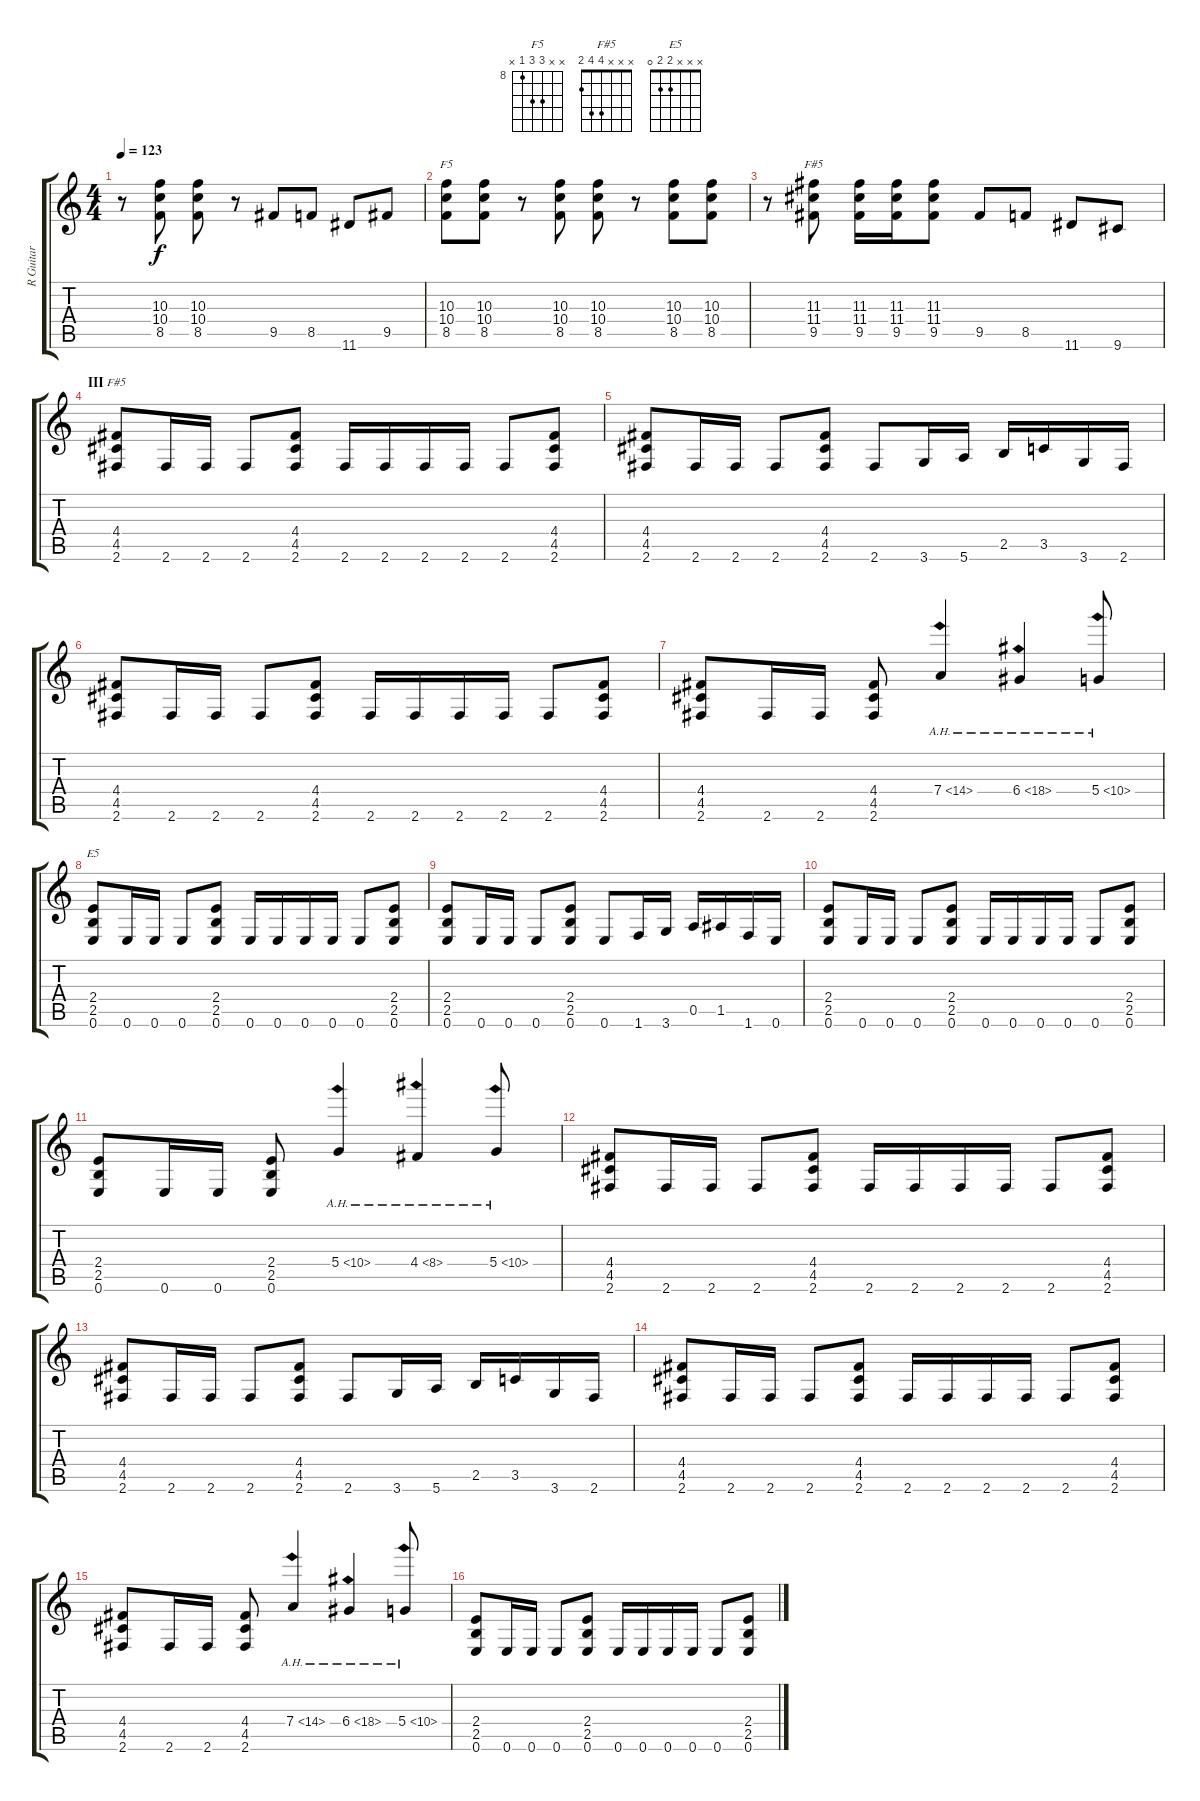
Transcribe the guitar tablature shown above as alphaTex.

\track ("R Guitar" "R Guitar") {instrument distortionguitar}
\staff {score tabs}
\tuning (E4 B3 G3 D3 A2 E2) {hide}
\chord ("F5" x x 10 10 8 x) {firstfret 8}
\chord ("F#5" x x 11 11 9 x) {firstfret 9}
\chord ("F#5" x x x 4 4 2)
\chord ("E5" x x x 2 2 0)
\ts (4 4)
\tempo 123
\clef g2
\ks c
r.8{dy f} (10.3 10.4 8.5).8 (10.3 10.4 8.5).8 r.8 9.5.8 8.5.8 11.6.8 9.5.8 |
(10.3 10.4 8.5).8{ch "F5"} (10.3 10.4 8.5).8 r.8 (10.3 10.4 8.5).8 (10.3 10.4 8.5).8 r.8 (10.3 10.4 8.5).8 (10.3 10.4 8.5).8 |
r.8 (11.3 11.4 9.5).8{ch "F#5"} (11.3 11.4 9.5).16 (11.3 11.4 9.5).16 (11.3 11.4 9.5).8 9.5.8 8.5.8 11.6.8 9.6.8 |
\section ("" "Ⅲ")
(4.4 4.5 2.6).8{ch "F#5"} 2.6.16 2.6.16 2.6.8 (4.4 4.5 2.6).8 2.6.16 2.6.16 2.6.16 2.6.16 2.6.8 (4.4 4.5 2.6).8 |
(4.4 4.5 2.6).8 2.6.16 2.6.16 2.6.8 (4.4 4.5 2.6).8 2.6.8 3.6.16 5.6.16 2.5.16 3.5.16 3.6.16 2.6.16 |
(4.4 4.5 2.6).8 2.6.16 2.6.16 2.6.8 (4.4 4.5 2.6).8 2.6.16 2.6.16 2.6.16 2.6.16 2.6.8 (4.4 4.5 2.6).8 |
(4.4 4.5 2.6).8 2.6.16 2.6.16 (4.4 4.5 2.6).8 7.4{ah 7}.4 6.4{ah 12}.4 5.4{ah 5}.8 |
(2.4 2.5 0.6).8{ch "E5"} 0.6.16 0.6.16 0.6.8 (2.4 2.5 0.6).8 0.6.16 0.6.16 0.6.16 0.6.16 0.6.8 (2.4 2.5 0.6).8 |
(2.4 2.5 0.6).8 0.6.16 0.6.16 0.6.8 (2.4 2.5 0.6).8 0.6.8 1.6.16 3.6.16 0.5.16 1.5.16 1.6.16 0.6.16 |
(2.4 2.5 0.6).8 0.6.16 0.6.16 0.6.8 (2.4 2.5 0.6).8 0.6.16 0.6.16 0.6.16 0.6.16 0.6.8 (2.4 2.5 0.6).8 |
(2.4 2.5 0.6).8 0.6.16 0.6.16 (2.4 2.5 0.6).8 5.4{ah 5}.4 4.4{ah 4}.4 5.4{ah 5}.8 |
(4.4 4.5 2.6).8 2.6.16 2.6.16 2.6.8 (4.4 4.5 2.6).8 2.6.16 2.6.16 2.6.16 2.6.16 2.6.8 (4.4 4.5 2.6).8 |
(4.4 4.5 2.6).8 2.6.16 2.6.16 2.6.8 (4.4 4.5 2.6).8 2.6.8 3.6.16 5.6.16 2.5.16 3.5.16 3.6.16 2.6.16 |
(4.4 4.5 2.6).8 2.6.16 2.6.16 2.6.8 (4.4 4.5 2.6).8 2.6.16 2.6.16 2.6.16 2.6.16 2.6.8 (4.4 4.5 2.6).8 |
(4.4 4.5 2.6).8 2.6.16 2.6.16 (4.4 4.5 2.6).8 7.4{ah 7}.4 6.4{ah 12}.4 5.4{ah 5}.8 |
(2.4 2.5 0.6).8 0.6.16 0.6.16 0.6.8 (2.4 2.5 0.6).8 0.6.16 0.6.16 0.6.16 0.6.16 0.6.8 (2.4 2.5 0.6).8
